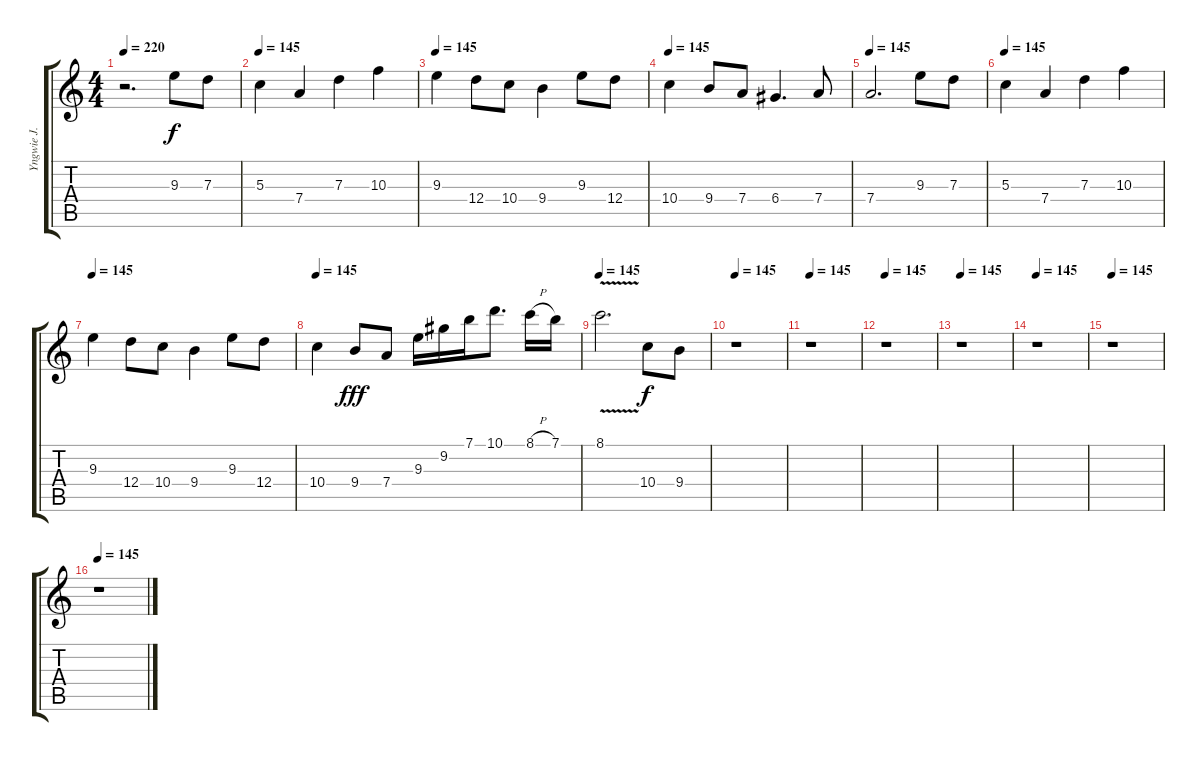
\track ("Yngwie J. Malmsteen (Acoustic Guitar II)" "Yngwie J. ") {instrument acousticguitarsteel}
\staff {score tabs}
\tuning (E4 B3 G3 D3 A2 E2) {hide}
\ts (4 4)
\tempo 220
\tempo 145
\tempo 220
\clef g2
\ks c
r.2{d dy f instrument acousticguitarnylon} 9.3.8{volume 12} 7.3.8 |
\tempo 145
5.3.4{instrument acousticguitarnylon} 7.4.4 7.3.4 10.3.4 |
\tempo 145
9.3.4{instrument acousticguitarnylon} 12.4.8 10.4.8 9.4.4 9.3.8 12.4.8 |
\tempo 145
10.4.4{instrument acousticguitarnylon} 9.4.8 7.4.8 6.4.4{d} 7.4.8 |
\tempo 145
7.4.2{d instrument acousticguitarnylon} 9.3.8 7.3.8 |
\tempo 145
5.3.4{instrument acousticguitarnylon} 7.4.4 7.3.4 10.3.4 |
\tempo 145
9.3.4{instrument acousticguitarnylon} 12.4.8 10.4.8 9.4.4 9.3.8 12.4.8 |
\tempo 145
10.4.4{instrument acousticguitarnylon} 9.4.8{dy fff} 7.4.8 9.3.16 9.2.16 7.1.16 10.1.8{d} 8.1{h}.16 7.1.16 |
\tempo 145
8.1{v}.2{d} 10.4.8{dy f volume 16 instrument overdrivenguitar} 9.4.8 |
\tempo 145
r.1 |
\tempo 145
r.1 |
\tempo 145
r.1 |
\tempo 145
r.1 |
\tempo 145
r.1 |
\tempo 145
r.1 |
\tempo 145
r.1
